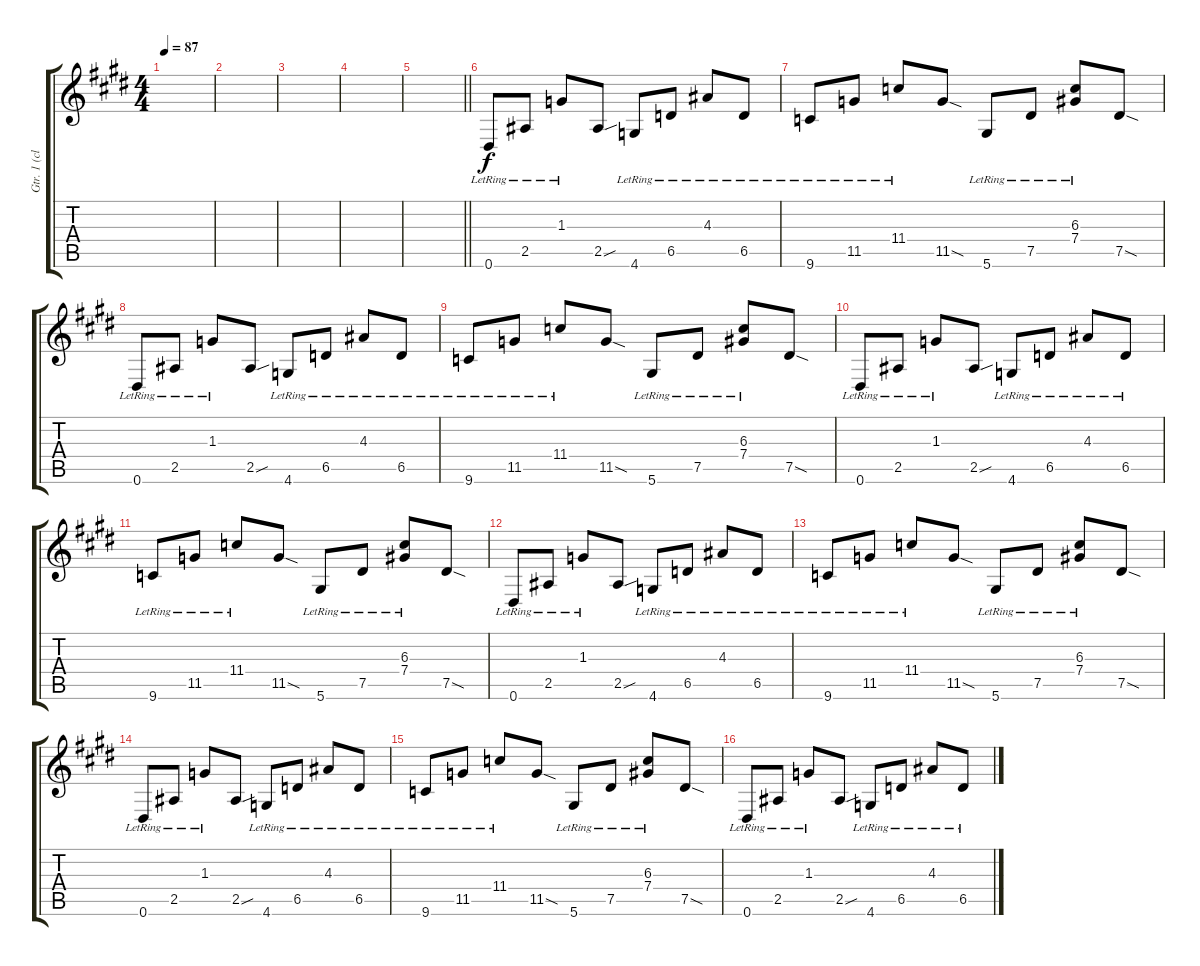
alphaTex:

\track ("Gtr. 1 (clean)" "Gtr. 1 (cl") {instrument electricguitarclean}
\staff {score tabs}
\tuning (Eb4 Bb3 Gb3 Db3 Ab2 Eb2) {hide}
\ts (4 4)
\tempo 87
\clef g2
\ks e
|
|
|
|
\barLineRight lightlight
|
0.6{lr}.8 2.5{lr}.8 1.3{lr}.8 2.5{sou}.8 4.6{lr}.8 6.5{lr}.8 4.3{lr}.8 6.5{lr}.8 |
9.6{lr}.8 11.5{lr}.8 11.4{lr}.8 11.5{sod}.8 5.6{lr}.8 7.5{lr}.8 (6.3{lr} 7.4{lr}).8 7.5{sod}.8 |
0.6{lr}.8 2.5{lr}.8 1.3{lr}.8 2.5{sou}.8 4.6{lr}.8 6.5{lr}.8 4.3{lr}.8 6.5{lr}.8 |
9.6{lr}.8 11.5{lr}.8 11.4{lr}.8 11.5{sod}.8 5.6{lr}.8 7.5{lr}.8 (6.3{lr} 7.4{lr}).8 7.5{sod}.8 |
0.6{lr}.8 2.5{lr}.8 1.3{lr}.8 2.5{sou}.8 4.6{lr}.8 6.5{lr}.8 4.3{lr}.8 6.5{lr}.8 |
9.6{lr}.8 11.5{lr}.8 11.4{lr}.8 11.5{sod}.8 5.6{lr}.8 7.5{lr}.8 (6.3{lr} 7.4{lr}).8 7.5{sod}.8 |
0.6{lr}.8 2.5{lr}.8 1.3{lr}.8 2.5{sou}.8 4.6{lr}.8 6.5{lr}.8 4.3{lr}.8 6.5{lr}.8 |
9.6{lr}.8 11.5{lr}.8 11.4{lr}.8 11.5{sod}.8 5.6{lr}.8 7.5{lr}.8 (6.3{lr} 7.4{lr}).8 7.5{sod}.8 |
0.6{lr}.8 2.5{lr}.8 1.3{lr}.8 2.5{sou}.8 4.6{lr}.8 6.5{lr}.8 4.3{lr}.8 6.5{lr}.8 |
9.6{lr}.8 11.5{lr}.8 11.4{lr}.8 11.5{sod}.8 5.6{lr}.8 7.5{lr}.8 (6.3{lr} 7.4{lr}).8 7.5{sod}.8 |
0.6{lr}.8 2.5{lr}.8 1.3{lr}.8 2.5{sou}.8 4.6{lr}.8 6.5{lr}.8 4.3{lr}.8 6.5{lr}.8
